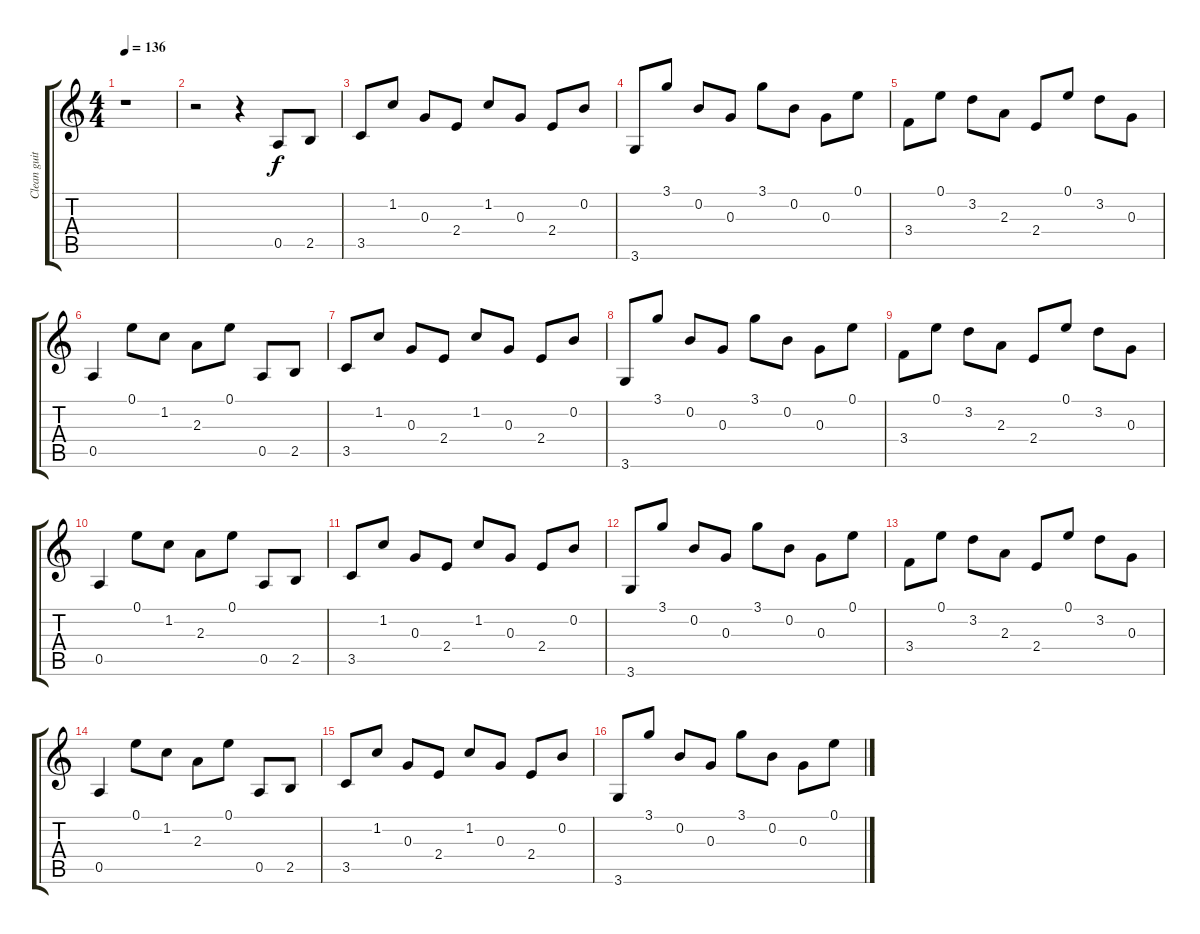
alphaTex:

\track ("Clean guitar" "Clean guit") {instrument electricguitarclean}
\staff {score tabs}
\tuning (E4 B3 G3 D3 A2 E2) {hide}
\ts (4 4)
\tempo 136
\clef g2
\ks c
r.1{dy f instrument electricguitarclean} |
r.2 r.4 0.5.8 2.5.8 |
3.5.8 1.2.8 0.3.8 2.4.8 1.2.8 0.3.8 2.4.8 0.2.8 |
3.6.8 3.1.8 0.2.8 0.3.8 3.1.8 0.2.8 0.3.8 0.1.8 |
3.4.8 0.1.8 3.2.8 2.3.8 2.4.8 0.1.8 3.2.8 0.3.8 |
0.5.4 0.1.8 1.2.8 2.3.8 0.1.8 0.5.8 2.5.8 |
3.5.8 1.2.8 0.3.8 2.4.8 1.2.8 0.3.8 2.4.8 0.2.8 |
3.6.8 3.1.8 0.2.8 0.3.8 3.1.8 0.2.8 0.3.8 0.1.8 |
3.4.8 0.1.8 3.2.8 2.3.8 2.4.8 0.1.8 3.2.8 0.3.8 |
0.5.4 0.1.8 1.2.8 2.3.8 0.1.8 0.5.8 2.5.8 |
3.5.8 1.2.8 0.3.8 2.4.8 1.2.8 0.3.8 2.4.8 0.2.8 |
3.6.8 3.1.8 0.2.8 0.3.8 3.1.8 0.2.8 0.3.8 0.1.8 |
3.4.8 0.1.8 3.2.8 2.3.8 2.4.8 0.1.8 3.2.8 0.3.8 |
0.5.4 0.1.8 1.2.8 2.3.8 0.1.8 0.5.8 2.5.8 |
3.5.8 1.2.8 0.3.8 2.4.8 1.2.8 0.3.8 2.4.8 0.2.8 |
3.6.8 3.1.8 0.2.8 0.3.8 3.1.8 0.2.8 0.3.8 0.1.8
